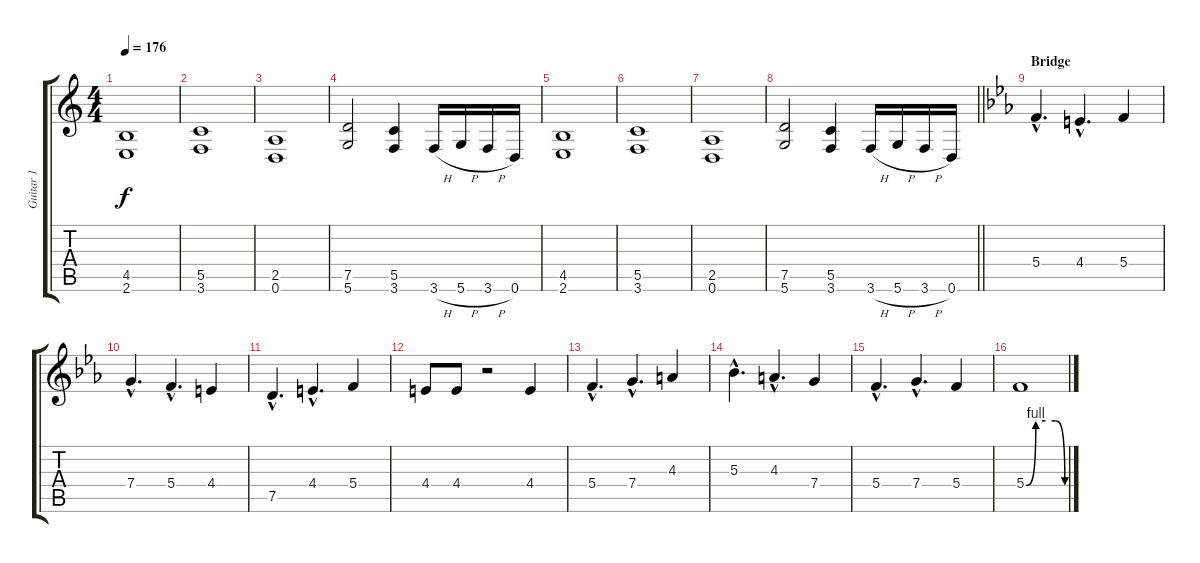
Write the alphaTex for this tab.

\track ("Guitar 1" "Guitar 1") {instrument distortionguitar}
\staff {score tabs}
\tuning (D4 A3 F3 C3 G2 D2) {hide}
\ts (4 4)
\tempo 176
\clef g2
\ks c
(4.5 2.6).1{dy f} |
(5.5 3.6).1 |
(2.5 0.6).1 |
(7.5 5.6).2 (5.5 3.6).4 3.6{h}.16 5.6{h}.16 3.6{h}.16 0.6.16 |
(4.5 2.6).1 |
(5.5 3.6).1 |
(2.5 0.6).1 |
\barLineRight lightlight
(7.5 5.6).2 (5.5 3.6).4 3.6{h}.16 5.6{h}.16 3.6{h}.16 0.6.16 |
\section ("" "Bridge")
\ks eb
5.4{hac}.4{d} 4.4{hac}.4{d} 5.4.4 |
7.4{hac}.4{d} 5.4{hac}.4{d} 4.4.4 |
7.5{hac}.4{d} 4.4{hac}.4{d} 5.4.4 |
4.4.8 4.4.8 r.2 4.4.4 |
5.4{hac}.4{d} 7.4{hac}.4{d} 4.3.4 |
5.3{hac}.4{d} 4.3{hac}.4{d} 7.4.4 |
5.4{hac}.4{d} 7.4{hac}.4{d} 5.4.4 |
5.4{be (custom 0 0 15 4 30 4 45 4 60 0)}.1
